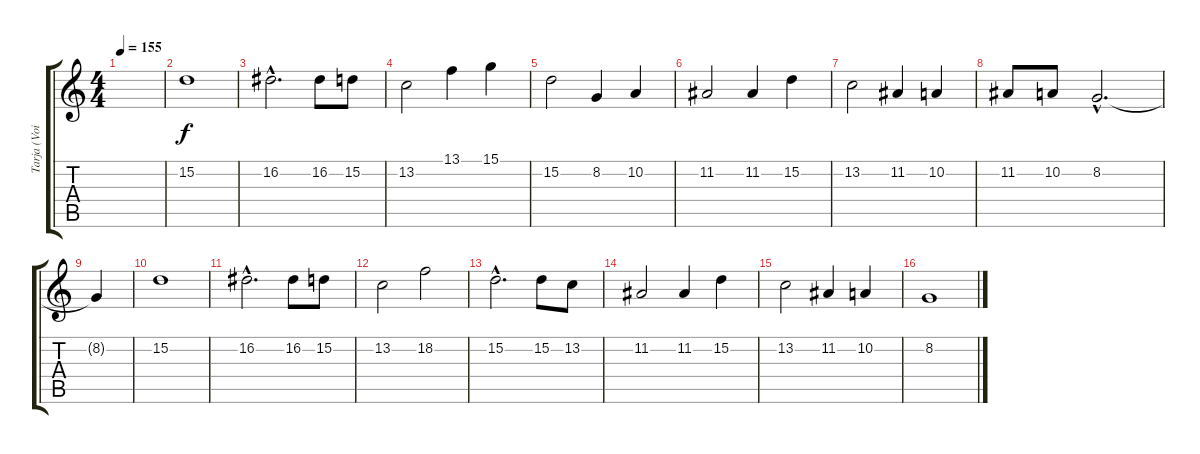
\track ("Tarja (Voice)" "Tarja (Voi") {instrument acousticgrandpiano}
\staff {score tabs}
\tuning (E4 B3 G3 D3 A2 E2) {hide}
\ts (4 4)
\tempo 155
\clef g2
\ks c
|
15.2.1 |
16.2{hac}.2{d} 16.2.8 15.2.8 |
13.2.2 13.1.4 15.1.4 |
15.2.2 8.2.4 10.2.4 |
11.2.2 11.2.4 15.2.4 |
13.2.2 11.2.4 10.2.4 |
11.2.8 10.2.8 8.2{hac}.2{d volume 0} |
8.2{t}.4 |
15.2.1{volume 11} |
16.2{hac}.2{d} 16.2.8 15.2.8 |
13.2.2 18.2.2 |
15.2{hac}.2{d} 15.2.8 13.2.8 |
11.2.2 11.2.4 15.2.4 |
13.2.2 11.2.4 10.2.4 |
8.2.1
